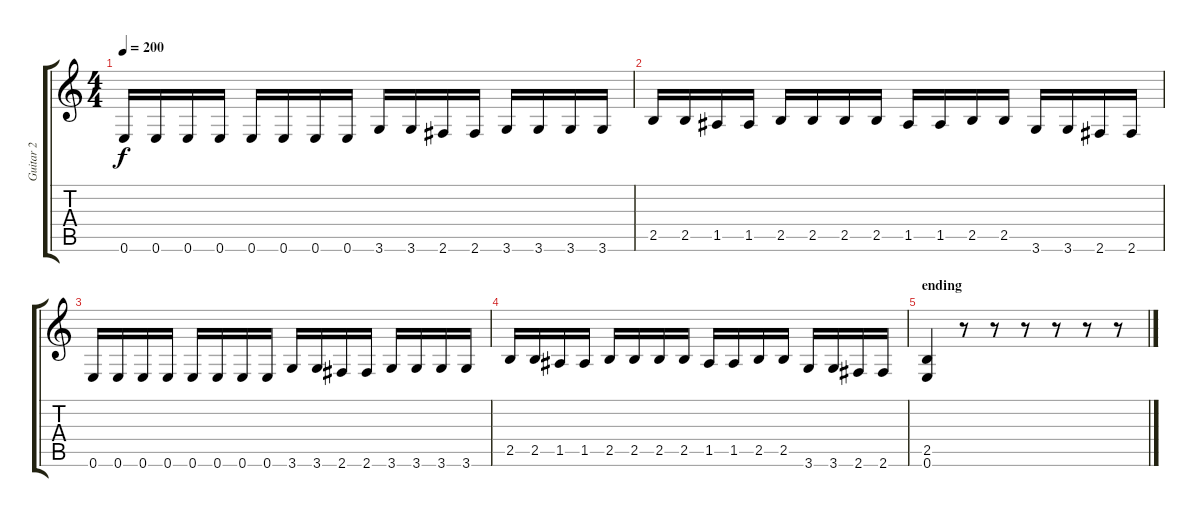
\track ("Guitar 2" "Guitar 2") {instrument distortionguitar}
\staff {score tabs}
\tuning (E4 B3 G3 D3 A2 E2) {hide}
\ts (4 4)
\tempo 200
\clef g2
\ks c
0.6.16{dy f} 0.6.16 0.6.16 0.6.16 0.6.16 0.6.16 0.6.16 0.6.16 3.6.16 3.6.16 2.6.16 2.6.16 3.6.16 3.6.16 3.6.16 3.6.16 |
2.5.16 2.5.16 1.5.16 1.5.16 2.5.16 2.5.16 2.5.16 2.5.16 1.5.16 1.5.16 2.5.16 2.5.16 3.6.16 3.6.16 2.6.16 2.6.16 |
0.6.16 0.6.16 0.6.16 0.6.16 0.6.16 0.6.16 0.6.16 0.6.16 3.6.16 3.6.16 2.6.16 2.6.16 3.6.16 3.6.16 3.6.16 3.6.16 |
2.5.16 2.5.16 1.5.16 1.5.16 2.5.16 2.5.16 2.5.16 2.5.16 1.5.16 1.5.16 2.5.16 2.5.16 3.6.16 3.6.16 2.6.16 2.6.16 |
\section ("" "ending")
(2.5 0.6).4 r.8 r.8 r.8 r.8 r.8 r.8
